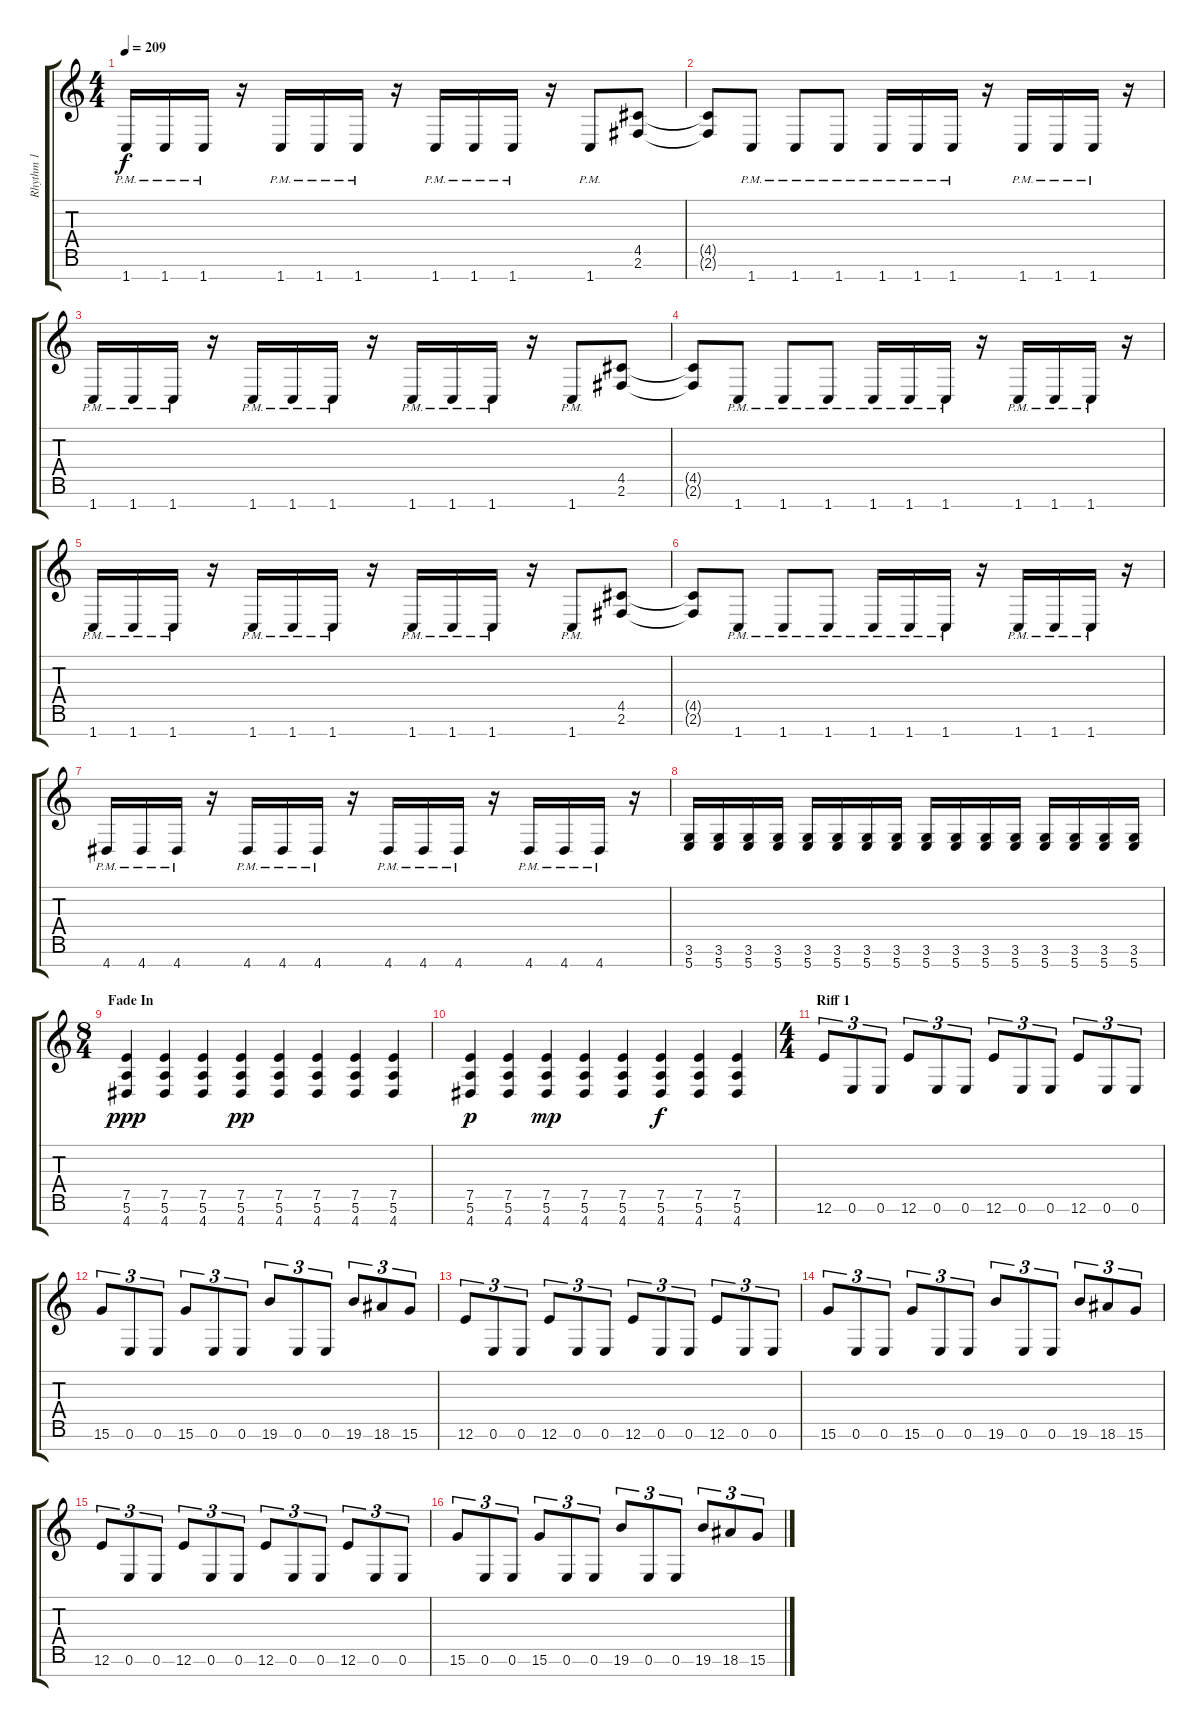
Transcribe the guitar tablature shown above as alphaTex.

\track ("Rhythm 1" "Rhythm 1") {instrument distortionguitar}
\staff {score tabs}
\tuning (E4 B3 G3 D3 A2 E2 B1) {hide}
\ts (4 4)
\tempo 209
\clef g2
\ks c
1.7{pm}.16{dy f} 1.7{pm}.16 1.7{pm}.16 r.16 1.7{pm}.16 1.7{pm}.16 1.7{pm}.16 r.16 1.7{pm}.16 1.7{pm}.16 1.7{pm}.16 r.16 1.7{pm}.8 (4.5 2.6).8 |
(4.5{t} 2.6{t}).8 1.7{pm}.8 1.7{pm}.8 1.7{pm}.8 1.7{pm}.16 1.7{pm}.16 1.7{pm}.16 r.16 1.7{pm}.16 1.7{pm}.16 1.7{pm}.16 r.16 |
1.7{pm}.16 1.7{pm}.16 1.7{pm}.16 r.16 1.7{pm}.16 1.7{pm}.16 1.7{pm}.16 r.16 1.7{pm}.16 1.7{pm}.16 1.7{pm}.16 r.16 1.7{pm}.8 (4.5 2.6).8 |
(4.5{t} 2.6{t}).8 1.7{pm}.8 1.7{pm}.8 1.7{pm}.8 1.7{pm}.16 1.7{pm}.16 1.7{pm}.16 r.16 1.7{pm}.16 1.7{pm}.16 1.7{pm}.16 r.16 |
1.7{pm}.16 1.7{pm}.16 1.7{pm}.16 r.16 1.7{pm}.16 1.7{pm}.16 1.7{pm}.16 r.16 1.7{pm}.16 1.7{pm}.16 1.7{pm}.16 r.16 1.7{pm}.8 (4.5 2.6).8 |
(4.5{t} 2.6{t}).8 1.7{pm}.8 1.7{pm}.8 1.7{pm}.8 1.7{pm}.16 1.7{pm}.16 1.7{pm}.16 r.16 1.7{pm}.16 1.7{pm}.16 1.7{pm}.16 r.16 |
4.7{pm}.16 4.7{pm}.16 4.7{pm}.16 r.16 4.7{pm}.16 4.7{pm}.16 4.7{pm}.16 r.16 4.7{pm}.16 4.7{pm}.16 4.7{pm}.16 r.16 4.7{pm}.16 4.7{pm}.16 4.7{pm}.16 r.16 |
(3.6 5.7).16 (3.6 5.7).16 (3.6 5.7).16 (3.6 5.7).16 (3.6 5.7).16 (3.6 5.7).16 (3.6 5.7).16 (3.6 5.7).16 (3.6 5.7).16 (3.6 5.7).16 (3.6 5.7).16 (3.6 5.7).16 (3.6 5.7).16 (3.6 5.7).16 (3.6 5.7).16 (3.6 5.7).16 |
\ts (8 4)
\section ("" "Fade In")
(7.5 5.6 4.7).4{dy ppp} (7.5 5.6 4.7).4 (7.5 5.6 4.7).4 (7.5 5.6 4.7).4{dy pp} (7.5 5.6 4.7).4 (7.5 5.6 4.7).4 (7.5 5.6 4.7).4 (7.5 5.6 4.7).4 |
(7.5 5.6 4.7).4{dy p} (7.5 5.6 4.7).4 (7.5 5.6 4.7).4{dy mp} (7.5 5.6 4.7).4 (7.5 5.6 4.7).4 (7.5 5.6 4.7).4{dy f} (7.5 5.6 4.7).4 (7.5 5.6 4.7).4 |
\ts (4 4)
\section ("" "Riff 1")
12.6.8{tu (3 2)} 0.6.8{tu (3 2)} 0.6.8{tu (3 2)} 12.6.8{tu (3 2)} 0.6.8{tu (3 2)} 0.6.8{tu (3 2)} 12.6.8{tu (3 2)} 0.6.8{tu (3 2)} 0.6.8{tu (3 2)} 12.6.8{tu (3 2)} 0.6.8{tu (3 2)} 0.6.8{tu (3 2)} |
15.6.8{tu (3 2)} 0.6.8{tu (3 2)} 0.6.8{tu (3 2)} 15.6.8{tu (3 2)} 0.6.8{tu (3 2)} 0.6.8{tu (3 2)} 19.6.8{tu (3 2)} 0.6.8{tu (3 2)} 0.6.8{tu (3 2)} 19.6.8{tu (3 2)} 18.6.8{tu (3 2)} 15.6.8{tu (3 2)} |
12.6.8{tu (3 2)} 0.6.8{tu (3 2)} 0.6.8{tu (3 2)} 12.6.8{tu (3 2)} 0.6.8{tu (3 2)} 0.6.8{tu (3 2)} 12.6.8{tu (3 2)} 0.6.8{tu (3 2)} 0.6.8{tu (3 2)} 12.6.8{tu (3 2)} 0.6.8{tu (3 2)} 0.6.8{tu (3 2)} |
15.6.8{tu (3 2)} 0.6.8{tu (3 2)} 0.6.8{tu (3 2)} 15.6.8{tu (3 2)} 0.6.8{tu (3 2)} 0.6.8{tu (3 2)} 19.6.8{tu (3 2)} 0.6.8{tu (3 2)} 0.6.8{tu (3 2)} 19.6.8{tu (3 2)} 18.6.8{tu (3 2)} 15.6.8{tu (3 2)} |
12.6.8{tu (3 2)} 0.6.8{tu (3 2)} 0.6.8{tu (3 2)} 12.6.8{tu (3 2)} 0.6.8{tu (3 2)} 0.6.8{tu (3 2)} 12.6.8{tu (3 2)} 0.6.8{tu (3 2)} 0.6.8{tu (3 2)} 12.6.8{tu (3 2)} 0.6.8{tu (3 2)} 0.6.8{tu (3 2)} |
15.6.8{tu (3 2)} 0.6.8{tu (3 2)} 0.6.8{tu (3 2)} 15.6.8{tu (3 2)} 0.6.8{tu (3 2)} 0.6.8{tu (3 2)} 19.6.8{tu (3 2)} 0.6.8{tu (3 2)} 0.6.8{tu (3 2)} 19.6.8{tu (3 2)} 18.6.8{tu (3 2)} 15.6.8{tu (3 2)}
